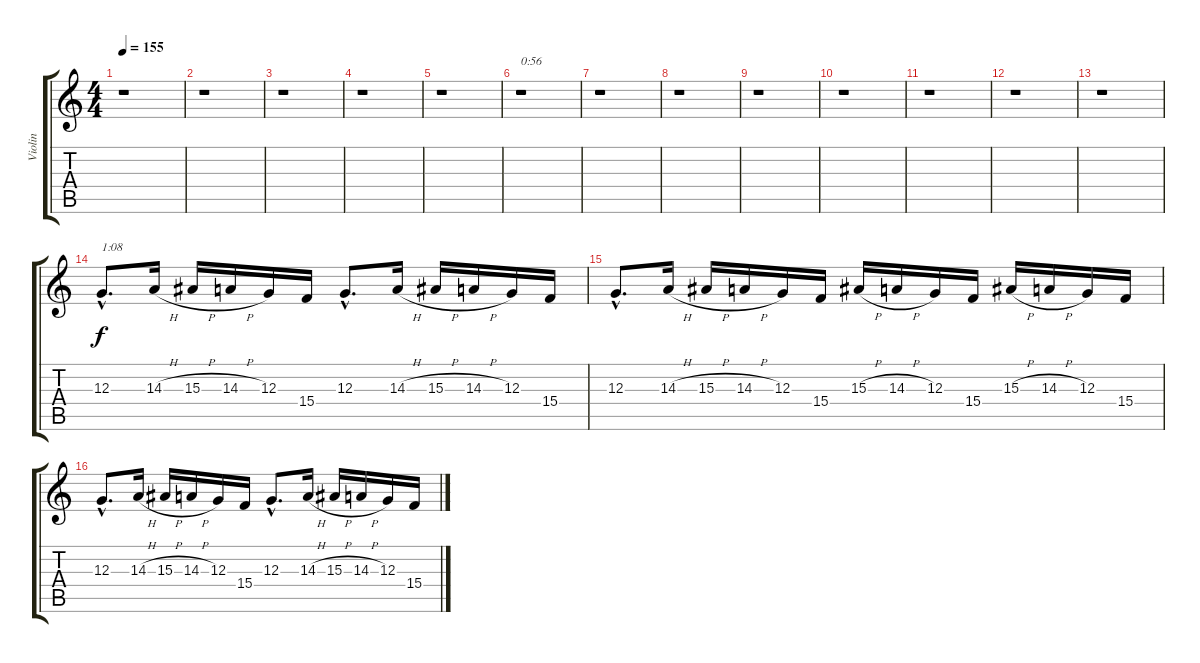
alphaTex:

\track ("Violin" "Violin") {instrument cello}
\staff {score tabs}
\tuning (E4 B3 G3 D3 A2 E2) {hide}
\ts (4 4)
\tempo 155
\clef g2
\ks c
r.1{dy f} |
r.1 |
r.1 |
r.1 |
r.1 |
r.1{txt "0:56"} |
r.1 |
r.1 |
r.1 |
r.1 |
r.1 |
r.1 |
r.1 |
12.3{hac}.8{d txt "1:08"} 14.3{h}.16 15.3{h}.16 14.3{h}.16 12.3.16 15.4.16 12.3{hac}.8{d} 14.3{h}.16 15.3{h}.16 14.3{h}.16 12.3.16 15.4.16 |
12.3{hac}.8{d} 14.3{h}.16 15.3{h}.16 14.3{h}.16 12.3.16 15.4.16 15.3{h}.16 14.3{h}.16 12.3.16 15.4.16 15.3{h}.16 14.3{h}.16 12.3.16 15.4.16 |
12.3{hac}.8{d} 14.3{h}.16 15.3{h}.16 14.3{h}.16 12.3.16 15.4.16 12.3{hac}.8{d} 14.3{h}.16 15.3{h}.16 14.3{h}.16 12.3.16 15.4.16
